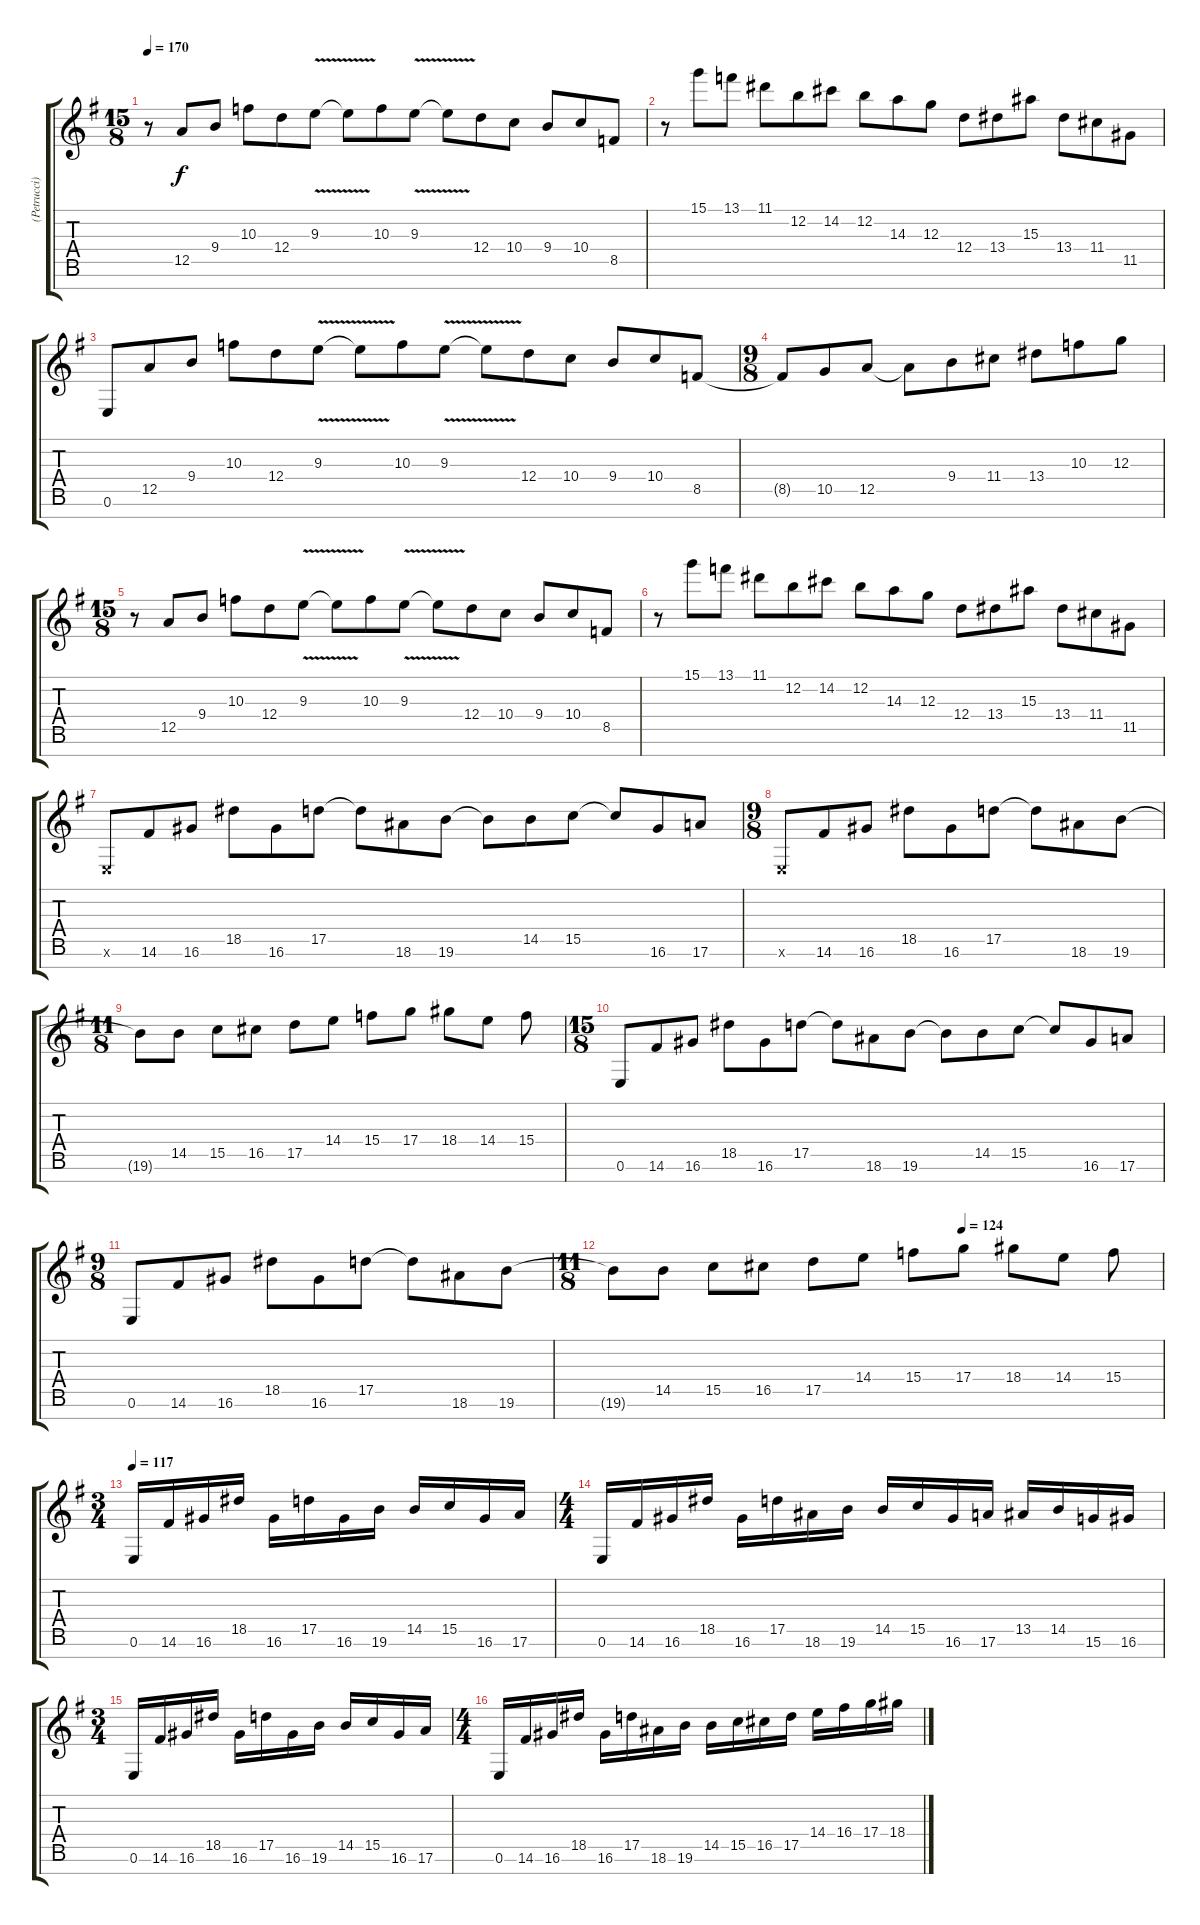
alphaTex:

\track ("(Petrucci) Elec. Gtr. 1" "(Petrucci)") {instrument overdrivenguitar}
\staff {score tabs}
\tuning (E4 B3 G3 D3 A2 E2 B1) {hide}
\ts (15 8)
\tempo 170
\clef g2
\ks eminor
r.8{dy f} 12.5.8 9.4.8 10.3.8 12.4.8 9.3{v}.8 9.3{t}.8 10.3.8 9.3{v}.8 9.3{t}.8 12.4.8 10.4.8 9.4.8 10.4.8 8.5.8 |
r.8 15.1.8 13.1.8 11.1.8 12.2.8 14.2.8 12.2.8 14.3.8 12.3.8 12.4.8 13.4.8 15.3.8 13.4.8 11.4.8 11.5.8 |
\ks g
0.6.8 12.5.8 9.4.8 10.3.8 12.4.8 9.3{v}.8 9.3{t}.8 10.3.8 9.3{v}.8 9.3{t}.8 12.4.8 10.4.8 9.4.8 10.4.8 8.5.8 |
\ts (9 8)
8.5{t}.8 10.5.8 12.5.8 12.5{t}.8 9.4.8 11.4.8 13.4.8 10.3.8 12.3.8 |
\ts (15 8)
\ks eminor
r.8 12.5.8 9.4.8 10.3.8 12.4.8 9.3{v}.8 9.3{t}.8 10.3.8 9.3{v}.8 9.3{t}.8 12.4.8 10.4.8 9.4.8 10.4.8 8.5.8 |
r.8 15.1.8 13.1.8 11.1.8 12.2.8 14.2.8 12.2.8 14.3.8 12.3.8 12.4.8 13.4.8 15.3.8 13.4.8 11.4.8 11.5.8 |
0.6{x}.8 14.6.8 16.6.8 18.5.8 16.6.8 17.5.8 17.5{t}.8 18.6.8 19.6.8 19.6{t}.8 14.5.8 15.5.8 15.5{t}.8 16.6.8 17.6.8 |
\ts (9 8)
0.6{x}.8 14.6.8 16.6.8 18.5.8 16.6.8 17.5.8 17.5{t}.8 18.6.8 19.6.8 |
\ts (11 8)
19.6{t}.8 14.5.8 15.5.8 16.5.8 17.5.8 14.4.8 15.4.8 17.4.8 18.4.8 14.4.8 15.4.8 |
\ts (15 8)
0.6.8 14.6.8 16.6.8 18.5.8 16.6.8 17.5.8 17.5{t}.8 18.6.8 19.6.8 19.6{t}.8 14.5.8 15.5.8 15.5{t}.8 16.6.8 17.6.8 |
\ts (9 8)
0.6.8 14.6.8 16.6.8 18.5.8 16.6.8 17.5.8 17.5{t}.8 18.6.8 19.6.8 |
\ts (11 8)
\tempo (124 0.6363636363636364)
19.6{t}.8 14.5.8 15.5.8 16.5.8 17.5.8 14.4.8 15.4.8 17.4.8 18.4.8 14.4.8 15.4.8 |
\ts (3 4)
\tempo 117
0.6.16 14.6.16 16.6.16 18.5.16 16.6.16 17.5.16 16.6.16 19.6.16 14.5.16 15.5.16 16.6.16 17.6.16 |
\ts (4 4)
0.6.16 14.6.16 16.6.16 18.5.16 16.6.16 17.5.16 18.6.16 19.6.16 14.5.16 15.5.16 16.6.16 17.6.16 13.5.16 14.5.16 15.6.16 16.6.16 |
\ts (3 4)
0.6.16 14.6.16 16.6.16 18.5.16 16.6.16 17.5.16 16.6.16 19.6.16 14.5.16 15.5.16 16.6.16 17.6.16 |
\ts (4 4)
0.6.16 14.6.16 16.6.16 18.5.16 16.6.16 17.5.16 18.6.16 19.6.16 14.5.16 15.5.16 16.5.16 17.5.16 14.4.16 16.4.16 17.4.16 18.4.16
